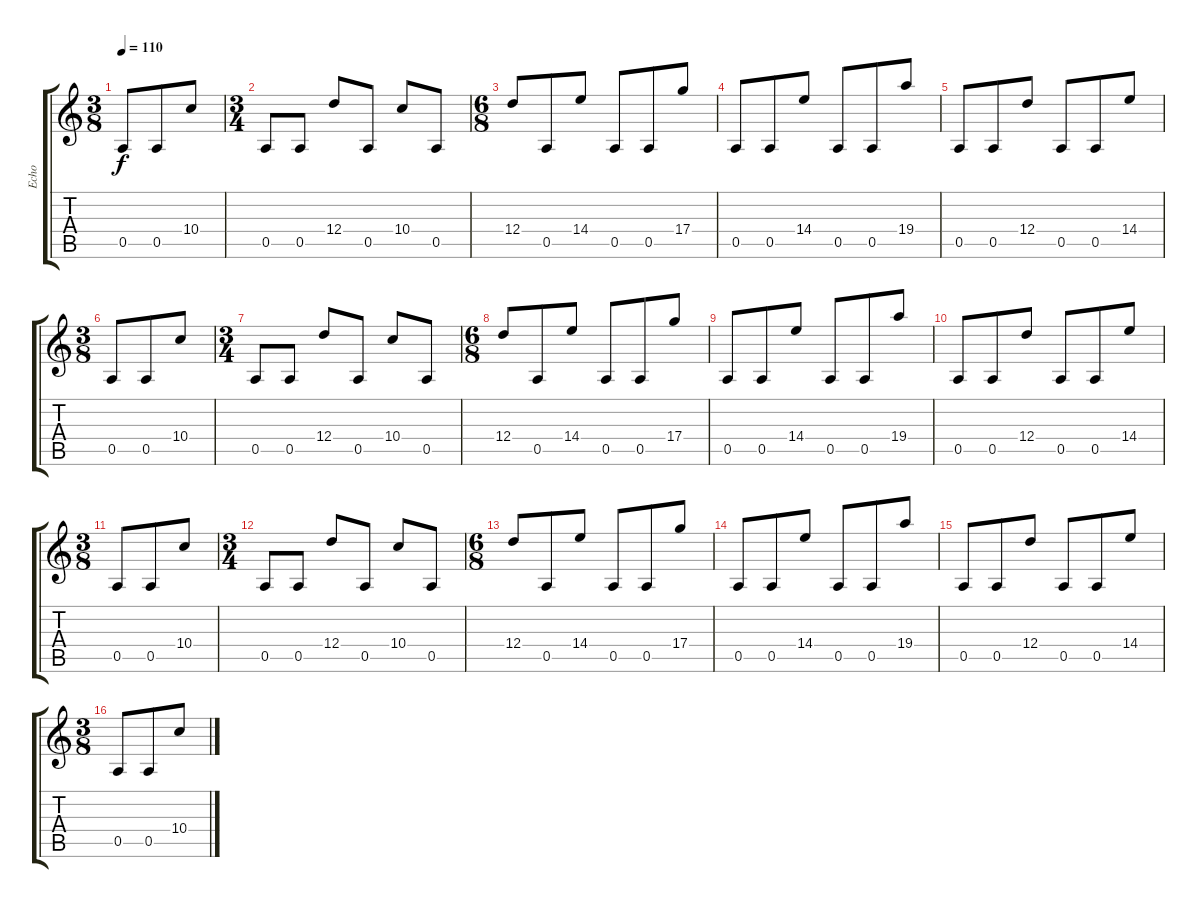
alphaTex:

\track ("Echo" "Echo") {instrument distortionguitar}
\staff {score tabs}
\tuning (E4 B3 G3 D3 A2 D2) {hide}
\ts (3 8)
\tempo 110
\clef g2
\ks c
0.5.8{dy f} 0.5.8 10.4.8 |
\ts (3 4)
0.5.8 0.5.8 12.4.8 0.5.8 10.4.8 0.5.8 |
\ts (6 8)
12.4.8 0.5.8 14.4.8 0.5.8 0.5.8 17.4.8 |
0.5.8 0.5.8 14.4.8 0.5.8 0.5.8 19.4.8 |
0.5.8 0.5.8 12.4.8 0.5.8 0.5.8 14.4.8 |
\ts (3 8)
0.5.8 0.5.8 10.4.8 |
\ts (3 4)
0.5.8 0.5.8 12.4.8 0.5.8 10.4.8 0.5.8 |
\ts (6 8)
12.4.8 0.5.8 14.4.8 0.5.8 0.5.8 17.4.8 |
0.5.8 0.5.8 14.4.8 0.5.8 0.5.8 19.4.8 |
0.5.8 0.5.8 12.4.8 0.5.8 0.5.8 14.4.8 |
\ts (3 8)
0.5.8 0.5.8 10.4.8 |
\ts (3 4)
0.5.8 0.5.8 12.4.8 0.5.8 10.4.8 0.5.8 |
\ts (6 8)
12.4.8 0.5.8 14.4.8 0.5.8 0.5.8 17.4.8 |
0.5.8 0.5.8 14.4.8 0.5.8 0.5.8 19.4.8 |
0.5.8 0.5.8 12.4.8 0.5.8 0.5.8 14.4.8 |
\ts (3 8)
0.5.8 0.5.8 10.4.8
